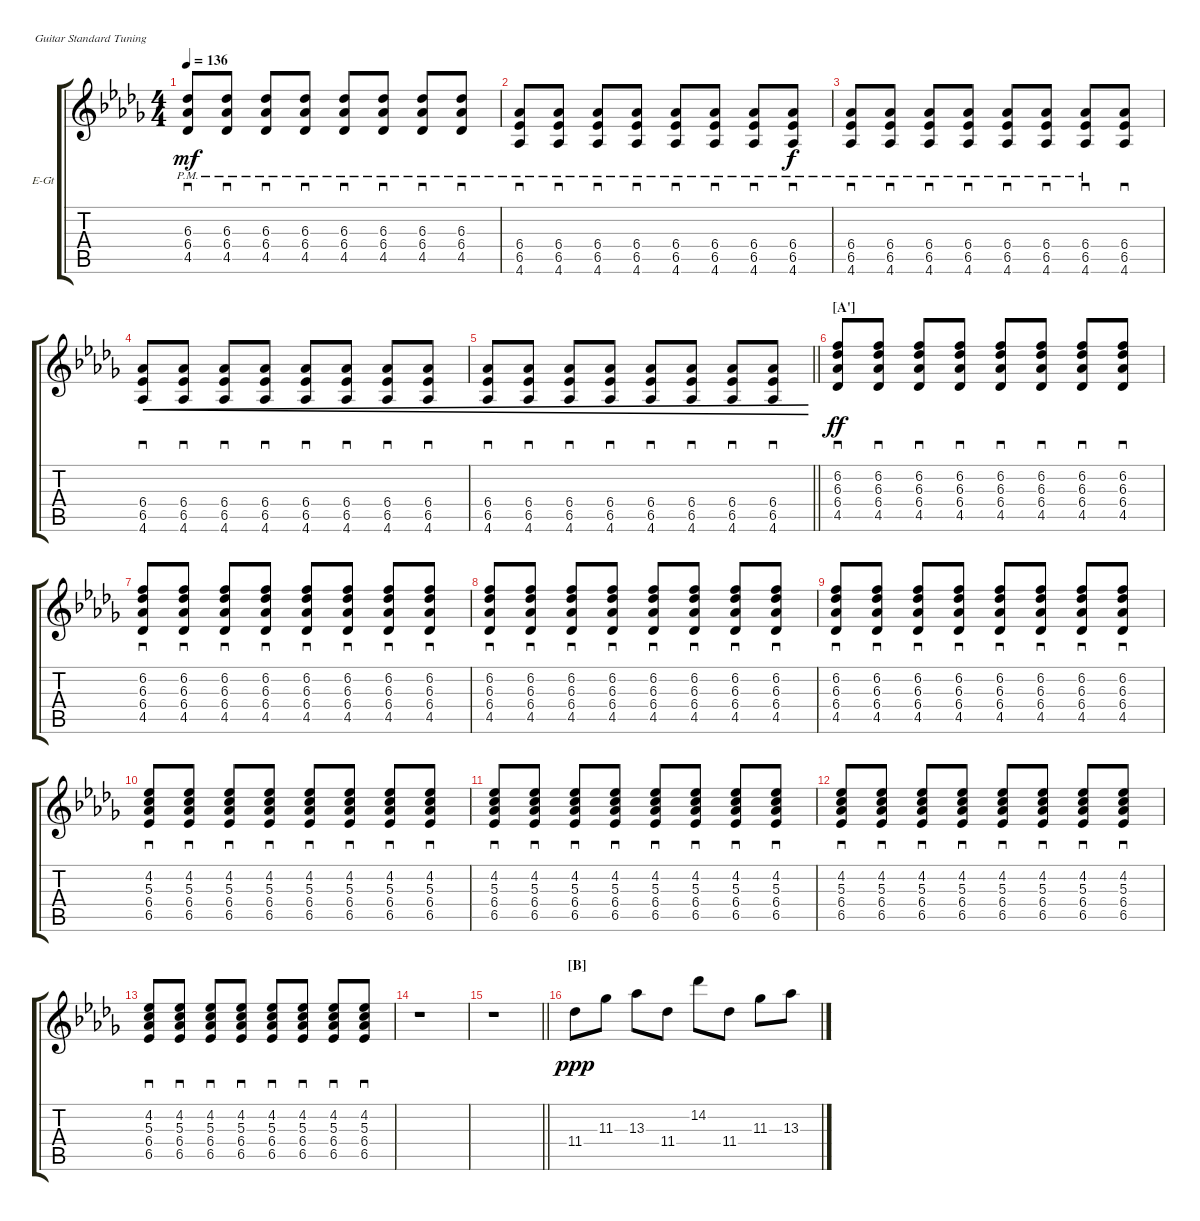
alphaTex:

\bracketExtendMode groupsimilarinstruments
\firstSystemTrackNameOrientation horizontal
\otherSystemsTrackNameOrientation horizontal
\track ("Nick Valensi" "E-Gt") {instrument overdrivenguitar}
\staff {score tabs}
\tuning (E4 B3 G3 D3 A2 E2)
\ts (4 4)
\tempo 136
\clef g2
\ks db
(6.3{pm} 6.4{pm} 4.5{pm}).8{sd dy mf} (6.3{pm} 6.4{pm} 4.5{pm}).8{sd} (6.3{pm} 6.4{pm} 4.5{pm}).8{sd} (6.3{pm} 6.4{pm} 4.5{pm}).8{sd} (6.3{pm} 6.4{pm} 4.5{pm}).8{sd} (6.3{pm} 6.4{pm} 4.5{pm}).8{sd} (6.3{pm} 6.4{pm} 4.5{pm}).8{sd} (6.3{pm} 6.4{pm} 4.5{pm}).8{sd} |
(6.4{pm} 6.5{pm} 4.6{pm}).8{sd} (6.4{pm} 6.5{pm} 4.6{pm}).8{sd} (6.4{pm} 6.5{pm} 4.6{pm}).8{sd} (6.4{pm} 6.5{pm} 4.6{pm}).8{sd} (6.4{pm} 6.5{pm} 4.6{pm}).8{sd} (6.4{pm} 6.5{pm} 4.6{pm}).8{sd} (6.4{pm} 6.5{pm} 4.6{pm}).8{sd} (6.4{pm} 6.5{pm} 4.6{pm}).8{sd dy f} |
(6.4{pm} 6.5{pm} 4.6{pm}).8{sd} (6.4{pm} 6.5{pm} 4.6{pm}).8{sd} (6.4{pm} 6.5{pm} 4.6{pm}).8{sd} (6.4{pm} 6.5{pm} 4.6{pm}).8{sd} (6.4{pm} 6.5{pm} 4.6{pm}).8{sd} (6.4{pm} 6.5{pm} 4.6{pm}).8{sd} (6.4{pm} 6.5{pm} 4.6{pm}).8{sd} (6.4 6.5 4.6).8{sd} |
(6.4 6.5 4.6).8{sd cre} (6.4 6.5 4.6).8{sd cre} (6.4 6.5 4.6).8{sd cre} (6.4 6.5 4.6).8{sd cre} (6.4 6.5 4.6).8{sd cre} (6.4 6.5 4.6).8{sd cre} (6.4 6.5 4.6).8{sd cre} (6.4 6.5 4.6).8{sd cre} |
\barLineRight lightlight
(6.4 6.5 4.6).8{sd cre} (6.4 6.5 4.6).8{sd cre} (6.4 6.5 4.6).8{sd cre} (6.4 6.5 4.6).8{sd cre} (6.4 6.5 4.6).8{sd cre} (6.4 6.5 4.6).8{sd cre} (6.4 6.5 4.6).8{sd cre} (6.4 6.5 4.6).8{sd cre} |
\section ("A'" "")
(6.3 6.4 4.5 6.2).8{sd dy ff} (6.3 6.4 4.5 6.2).8{sd} (6.3 6.4 4.5 6.2).8{sd} (6.3 6.4 4.5 6.2).8{sd} (6.3 6.4 4.5 6.2).8{sd} (6.3 6.4 4.5 6.2).8{sd} (6.3 6.4 4.5 6.2).8{sd} (6.3 6.4 4.5 6.2).8{sd} |
(6.3 6.4 4.5 6.2).8{sd} (6.3 6.4 4.5 6.2).8{sd} (6.3 6.4 4.5 6.2).8{sd} (6.3 6.4 4.5 6.2).8{sd} (6.3 6.4 4.5 6.2).8{sd} (6.3 6.4 4.5 6.2).8{sd} (6.3 6.4 4.5 6.2).8{sd} (6.3 6.4 4.5 6.2).8{sd} |
(6.3 6.4 4.5 6.2).8{sd} (6.3 6.4 4.5 6.2).8{sd} (6.3 6.4 4.5 6.2).8{sd} (6.3 6.4 4.5 6.2).8{sd} (6.3 6.4 4.5 6.2).8{sd} (6.3 6.4 4.5 6.2).8{sd} (6.3 6.4 4.5 6.2).8{sd} (6.3 6.4 4.5 6.2).8{sd} |
(6.3 6.4 4.5 6.2).8{sd} (6.3 6.4 4.5 6.2).8{sd} (6.3 6.4 4.5 6.2).8{sd} (6.3 6.4 4.5 6.2).8{sd} (6.3 6.4 4.5 6.2).8{sd} (6.3 6.4 4.5 6.2).8{sd} (6.3 6.4 4.5 6.2).8{sd} (6.3 6.4 4.5 6.2).8{sd} |
(6.4 6.5 5.3 4.2).8{sd} (6.4 6.5 5.3 4.2).8{sd} (6.4 6.5 5.3 4.2).8{sd} (6.4 6.5 5.3 4.2).8{sd} (6.4 6.5 5.3 4.2).8{sd} (6.4 6.5 5.3 4.2).8{sd} (6.4 6.5 5.3 4.2).8{sd} (6.4 6.5 5.3 4.2).8{sd} |
(6.4 6.5 5.3 4.2).8{sd} (6.4 6.5 5.3 4.2).8{sd} (6.4 6.5 5.3 4.2).8{sd} (6.4 6.5 5.3 4.2).8{sd} (6.4 6.5 5.3 4.2).8{sd} (6.4 6.5 5.3 4.2).8{sd} (6.4 6.5 5.3 4.2).8{sd} (6.4 6.5 5.3 4.2).8{sd} |
(6.4 6.5 5.3 4.2).8{sd} (6.4 6.5 5.3 4.2).8{sd} (6.4 6.5 5.3 4.2).8{sd} (6.4 6.5 5.3 4.2).8{sd} (6.4 6.5 5.3 4.2).8{sd} (6.4 6.5 5.3 4.2).8{sd} (6.4 6.5 5.3 4.2).8{sd} (6.4 6.5 5.3 4.2).8{sd} |
(6.4 6.5 5.3 4.2).8{sd} (6.4 6.5 5.3 4.2).8{sd} (6.4 6.5 5.3 4.2).8{sd} (6.4 6.5 5.3 4.2).8{sd} (6.4 6.5 5.3 4.2).8{sd} (6.4 6.5 5.3 4.2).8{sd} (6.4 6.5 5.3 4.2).8{sd} (6.4 6.5 5.3 4.2).8{sd} |
r.1 |
\barLineRight lightlight
r.1 |
\section ("B" "")
11.4.8{dy ppp} 11.3.8 13.3.8 11.4.8 14.2.8 11.4.8 11.3.8 13.3.8
